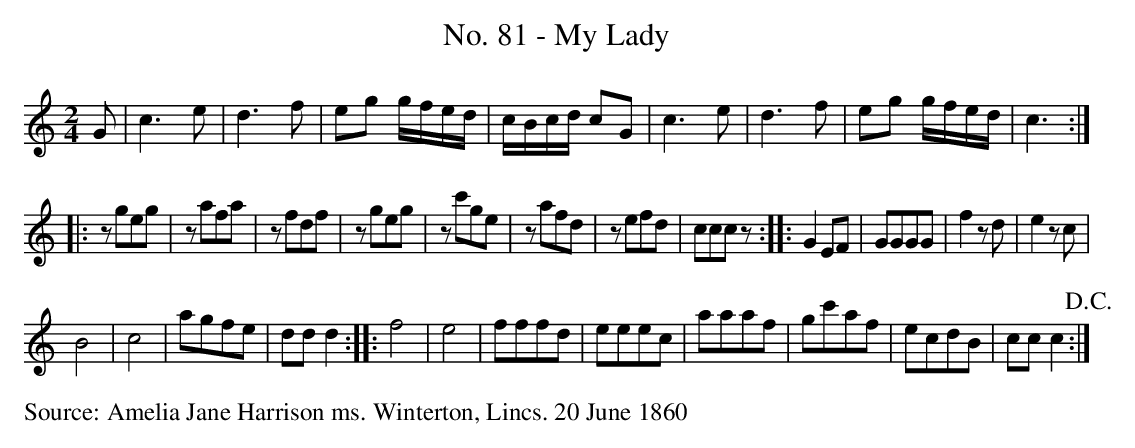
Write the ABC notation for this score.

X:1
T:No. 81 - My Lady
M:2/4
L:1/8
K:C
G|c3e|d3f|eg g/f/e/d/|c/B/c/d/ cG|c3e|d3f|eg g/f/e/d/|c3::
zgeg|zafa|zfdf|zgeg|zc'ge|zafd|zefd|cccz::G2EF|GGGG|f2zd|e2zc|
B4|c4|agfe|ddd2::\
f4|e4|fffd|eeec|aaaf|gc'af|ecdB|ccc2!D.C.!:|
